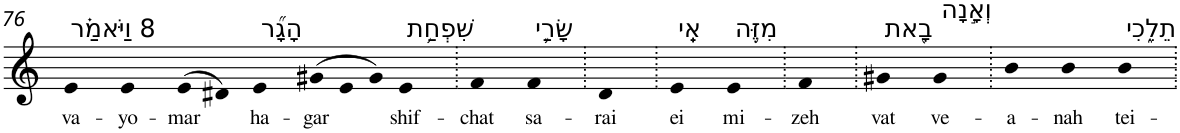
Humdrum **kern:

**kern	**text
*part1	*part1
*staff1	*staff1
*I"Piano	*
*I'Pno	*
!!LO:PB:g=z
*clefG2	*
*k[]	*
=76	=76
!LO:TX:a:t=8 וַיֹּאמַ֗ר	!
!	!LO:LY:b
4e	va-
!	!LO:LY:b
4e	-yo-
!	!LO:LY:b
(>8e	-mar
8d#X)	.
!LO:TX:a:t=הָגָ֞ר	!
!	!LO:LY:b
4e	ha-
*Xtuplet	*
!	!LO:LY:b
(>12g#X	-gar
12e	.
12g#)	.
!LO:TX:a:t=שִׁפְחַ֥ת	!
!	!LO:LY:b
4e	shif-
=77.	=77.
!	!LO:LY:b
4f	-chat
!LO:TX:a:t=שָׂרַ֛י	!
!	!LO:LY:b
4f	sa-
=78.	=78.
!	!LO:LY:b
4d	-rai
=79.	=79.
!LO:TX:a:t=אֵֽי	!
!	!LO:LY:b
4e	ei
!LO:TX:a:t=מִזֶּ֥ה	!
!	!LO:LY:b
4e	mi-
=80.	=80.
!	!LO:LY:b
4f	-zeh
=81.	=81.
!LO:TX:a:t=בָ֖את	!
!	!LO:LY:b
4g#X	vat
!LO:TX:a:t=וְאָ֣נָה	!
!	!LO:LY:b
4g#	ve-
=82.	=82.
!	!LO:LY:b
4b	-a-
!	!LO:LY:b
4b	-nah
!LO:TX:a:t=תֵלֵ֑כִי	!
!	!LO:LY:b
4b	tei-
=.	=.
*-	*-
